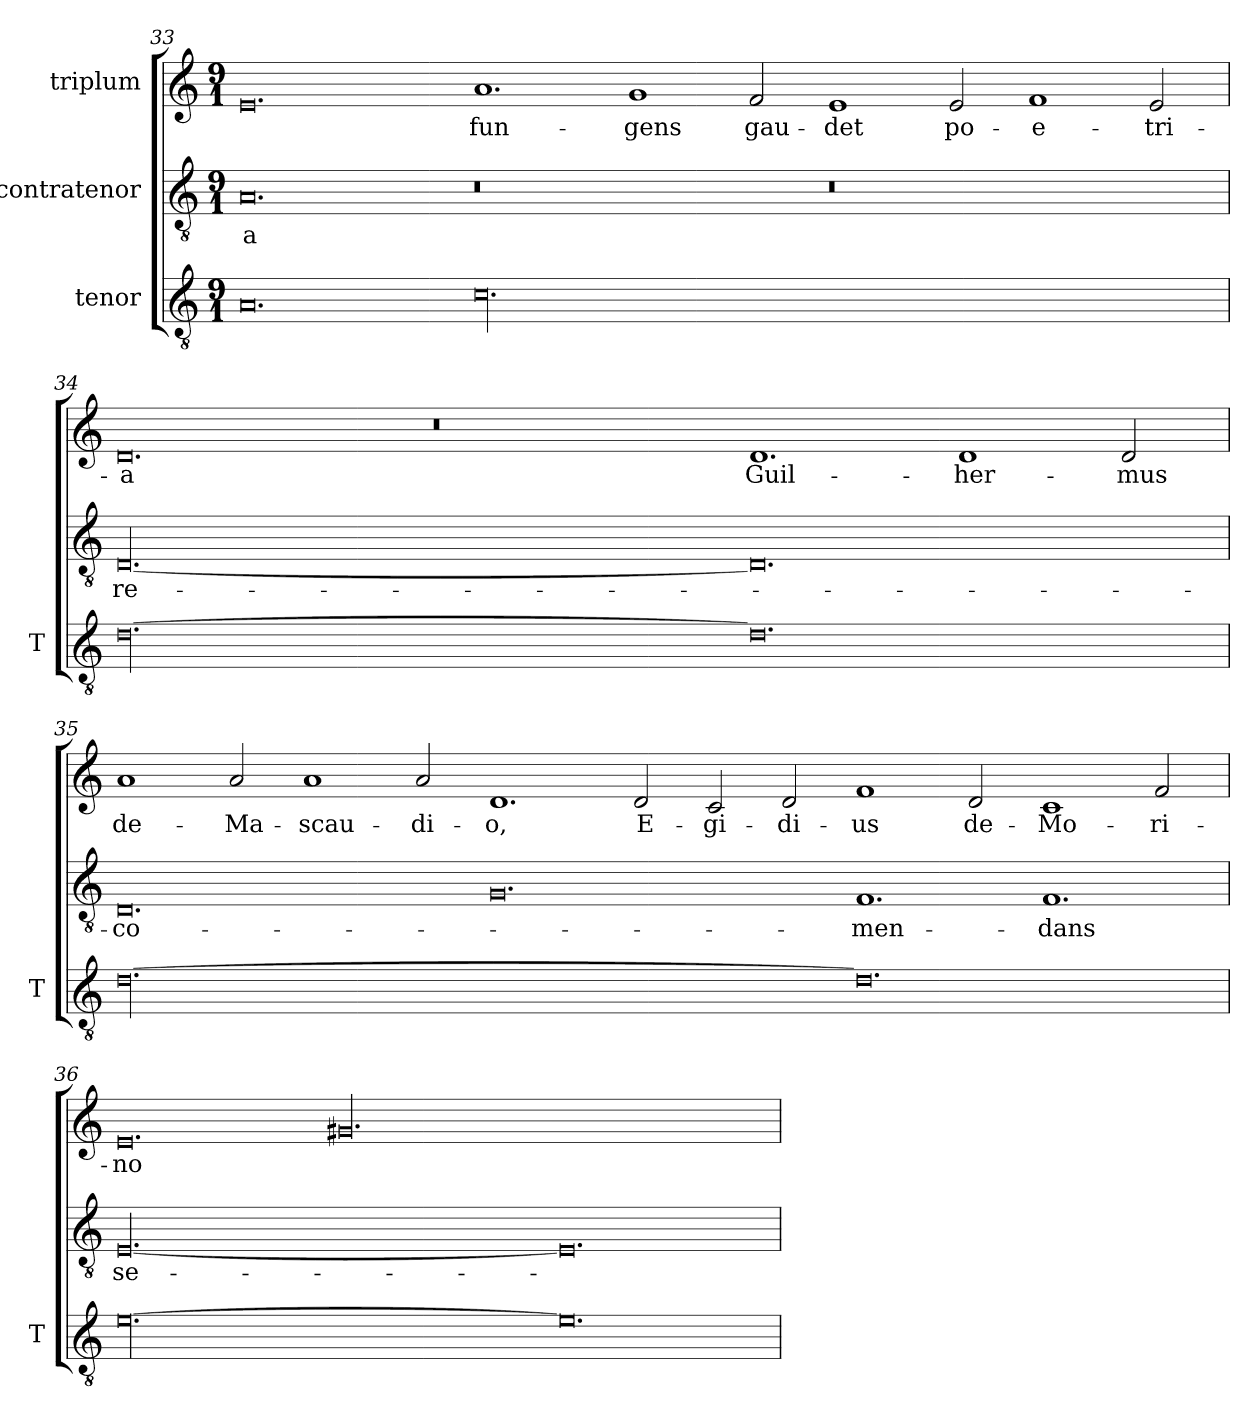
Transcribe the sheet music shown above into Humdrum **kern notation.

**kern	**kern	**text	**kern	**text
*part3	*part2	*part2	*part1	*part1
*staff3	*staff2	*staff2	*staff1	*staff1
*I"tenor	*I"contratenor	*	*I"triplum	*
*I'T	*	*	*	*
*clefGv2	*clefGv2	*	*clefG2	*
*k[]	*k[]	*	*k[]	*
*C:	*C:	*	*C:	*
*M9/1	*M9/1	*	*M9/1	*
=33	=33	=33	=33	=33
0.A/	0.A/	-a	0.e/	.
00.c\	0.r	.	1.a/	fun-
.	.	.	1g/	-gens
.	.	.	2f/	gau-
.	0.r	.	1e/	-det
.	.	.	2e/	po-
.	.	.	1f/	-e-
.	.	.	2e/	-tri-
=34	=34	=34	=34	=34
[00.d\	[00.D/	re-	0.d/	-a
.	.	.	0.r	.
0.d\]	0.D/]	.	1.d/	Guil-
.	.	.	1d/	-her-
.	.	.	2d/	-mus
!!LO:PB:g=z
=35	=35	=35	=35	=35
[00.d\	0.D/	-co-	1a/	de-
.	.	.	2a/	Ma-
.	.	.	1a/	-scau-
.	.	.	2a/	-di-
.	0.G/	.	1.d/	-o,
.	.	.	2d/	E-
.	.	.	2c/	-gi-
.	.	.	2d/	-di-
0.d\]	1.F/	-men-	1f/	-us
.	.	.	2d/	de-
.	1.F/	-dans	1c/	Mo-
.	.	.	2f/	-ri-
=36	=36	=36	=36	=36
[00.e\	[00.E/	se-	0.e/	-no
.	.	.	00.g#X/	.
0.e\]	0.E/]	.	.	.
=	=	=	=	=
*-	*-	*-	*-	*-
